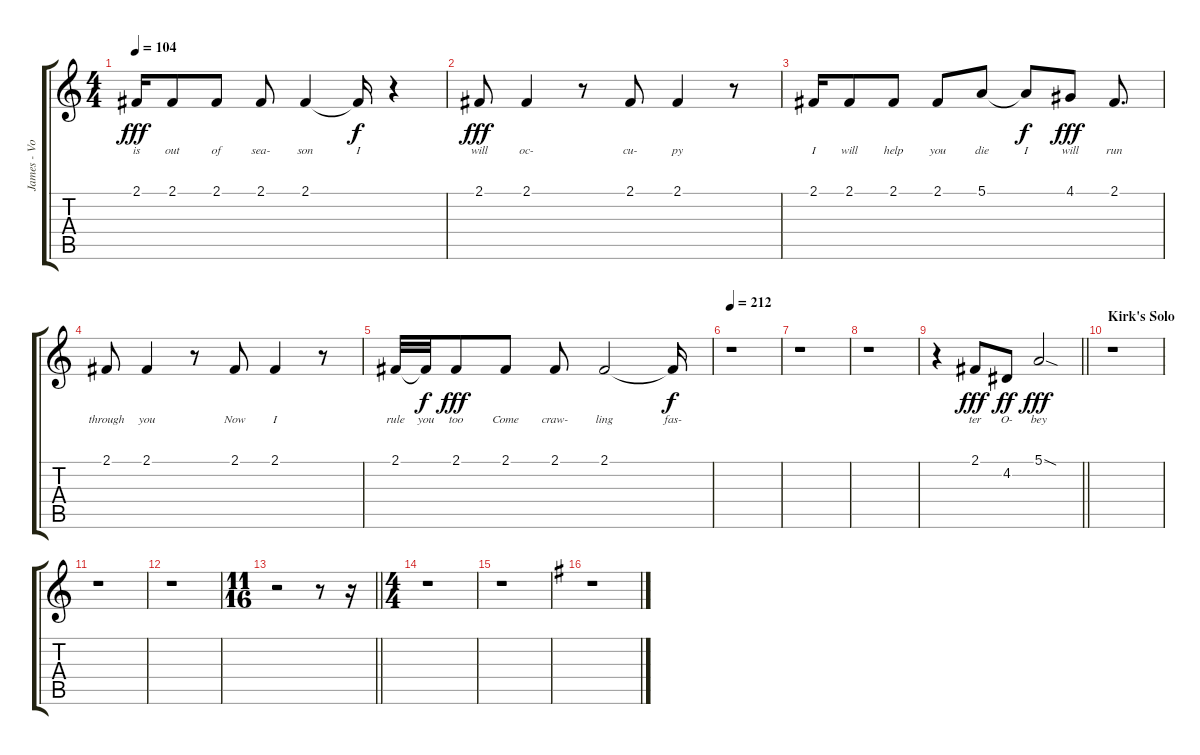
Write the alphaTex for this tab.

\track ("James - Vocals" "James - Vo") {instrument lead6voice}
\staff {score tabs}
\tuning (E4 B3 G3 D3 A2 E2) {hide}
\ts (4 4)
\tempo 104
\clef g2
\ks c
2.1.16{lyrics (0 "is") lyrics (1 "") lyrics (2 "") lyrics (3 "") lyrics (4 "") dy fff} 2.1.8{lyrics (0 "out") lyrics (1 "") lyrics (2 "") lyrics (3 "") lyrics (4 "")} 2.1.8{lyrics (0 "of") lyrics (1 "") lyrics (2 "") lyrics (3 "") lyrics (4 "")} 2.1.8{lyrics (0 "sea-") lyrics (1 "") lyrics (2 "") lyrics (3 "") lyrics (4 "")} 2.1.4{lyrics (0 "son") lyrics (1 "") lyrics (2 "") lyrics (3 "") lyrics (4 "")} 2.1{t}.16{lyrics (0 "I") lyrics (1 "") lyrics (2 "") lyrics (3 "") lyrics (4 "") dy f} r.4 |
2.1.8{lyrics (0 "will") lyrics (1 "") lyrics (2 "") lyrics (3 "") lyrics (4 "") dy fff} 2.1.4{lyrics (0 "oc-") lyrics (1 "") lyrics (2 "") lyrics (3 "") lyrics (4 "")} r.8 2.1.8{lyrics (0 "cu-") lyrics (1 "") lyrics (2 "") lyrics (3 "") lyrics (4 "")} 2.1.4{lyrics (0 "py") lyrics (1 "") lyrics (2 "") lyrics (3 "") lyrics (4 "")} r.8 |
2.1.16{lyrics (0 "I") lyrics (1 "") lyrics (2 "") lyrics (3 "") lyrics (4 "")} 2.1.8{lyrics (0 "will") lyrics (1 "") lyrics (2 "") lyrics (3 "") lyrics (4 "")} 2.1.8{lyrics (0 "help") lyrics (1 "") lyrics (2 "") lyrics (3 "") lyrics (4 "")} 2.1.8{lyrics (0 "you") lyrics (1 "") lyrics (2 "") lyrics (3 "") lyrics (4 "")} 5.1.8{lyrics (0 "die") lyrics (1 "") lyrics (2 "") lyrics (3 "") lyrics (4 "")} 5.1{t}.8{lyrics (0 "I") lyrics (1 "") lyrics (2 "") lyrics (3 "") lyrics (4 "") dy f} 4.1.8{lyrics (0 "will") lyrics (1 "") lyrics (2 "") lyrics (3 "") lyrics (4 "") dy fff} 2.1.8{d lyrics (0 "run") lyrics (1 "") lyrics (2 "") lyrics (3 "") lyrics (4 "")} |
2.1.8{lyrics (0 "through") lyrics (1 "") lyrics (2 "") lyrics (3 "") lyrics (4 "") volume 13} 2.1.4{lyrics (0 "you") lyrics (1 "") lyrics (2 "") lyrics (3 "") lyrics (4 "")} r.8 2.1.8{lyrics (0 "Now") lyrics (1 "") lyrics (2 "") lyrics (3 "") lyrics (4 "")} 2.1.4{lyrics (0 "I") lyrics (1 "") lyrics (2 "") lyrics (3 "") lyrics (4 "")} r.8 |
2.1.32{lyrics (0 "rule") lyrics (1 "") lyrics (2 "") lyrics (3 "") lyrics (4 "")} 2.1{t}.32{lyrics (0 "you") lyrics (1 "") lyrics (2 "") lyrics (3 "") lyrics (4 "") dy f} 2.1.8{lyrics (0 "too") lyrics (1 "") lyrics (2 "") lyrics (3 "") lyrics (4 "") dy fff} 2.1.8{lyrics (0 "Come") lyrics (1 "") lyrics (2 "") lyrics (3 "") lyrics (4 "")} 2.1.8{lyrics (0 "craw-") lyrics (1 "") lyrics (2 "") lyrics (3 "") lyrics (4 "")} 2.1.2{lyrics (0 "ling") lyrics (1 "") lyrics (2 "") lyrics (3 "") lyrics (4 "")} 2.1{t}.16{lyrics (0 "fas-") lyrics (1 "") lyrics (2 "") lyrics (3 "") lyrics (4 "") dy f} |
\tempo 212
r.1 |
r.1 |
r.1 |
\barLineRight lightlight
r.4 2.1.8{lyrics (0 "ter") lyrics (1 "") lyrics (2 "") lyrics (3 "") lyrics (4 "") dy fff} 4.2.8{lyrics (0 "O-") lyrics (1 "") lyrics (2 "") lyrics (3 "") lyrics (4 "") dy ff} 5.1{sod}.2{lyrics (0 "bey") lyrics (1 "") lyrics (2 "") lyrics (3 "") lyrics (4 "") dy fff} |
\section ("" "Kirk's Solo")
r.1 |
r.1 |
r.1 |
\ts (11 16)
\barLineRight lightlight
r.2 r.8 r.16 |
\ts (4 4)
r.1 |
r.1 |
\ks g
r.1
